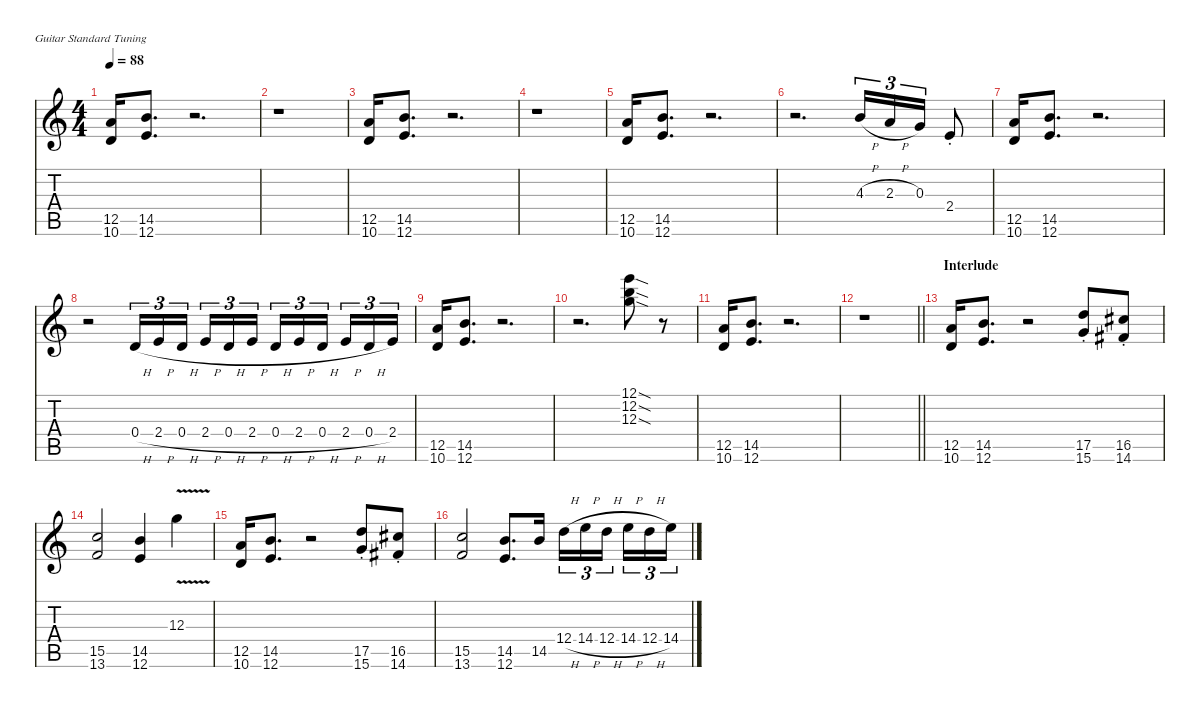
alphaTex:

\defaultSystemsLayout 4
\hideDynamics
\bracketExtendMode nobrackets
\singleTrackTrackNamePolicy hidden
\multiTrackTrackNamePolicy hidden
\firstSystemTrackNameMode fullname
\firstSystemTrackNameOrientation horizontal
\otherSystemsTrackNameOrientation horizontal
\track ("Guitar" "dist.guit.") {instrument distortionguitar}
\staff {score tabs}
\tuning (E4 B3 G3 D3 A2 E2)
\ts (4 4)
\tempo 88
\clef g2
\ks c
(12.5 10.6).16{dy f beam Up} (14.5 12.6).8{d beam Up} r.2{d beam Up} |
r.1{beam Down} |
(12.5 10.6).16{beam Up} (14.5 12.6).8{d beam Up} r.2{d beam Up} |
r.1{beam Down} |
(12.5 10.6).16{beam Up} (14.5 12.6).8{d beam Up} r.2{d beam Up} |
r.2{d beam Down} 4.3{h}.16{tu (3 2) beam Up} 2.3{h}.16{tu (3 2) beam Up} 0.3.16{tu (3 2) beam Up} 2.4{st}.8{beam Up} |
(12.5 10.6).16{beam Up} (14.5 12.6).8{d beam Up} r.2{d beam Up} |
r.2{beam Down} 0.4{h}.16{tu (3 2) beam Up} 2.4{h}.16{tu (3 2) beam Up} 0.4{h}.16{tu (3 2) beam Up} 2.4{h}.16{tu (3 2) beam Up} 0.4{h}.16{tu (3 2) beam Up} 2.4{h}.16{tu (3 2) beam Up} 0.4{h}.16{tu (3 2) beam Up} 2.4{h}.16{tu (3 2) beam Up} 0.4{h}.16{tu (3 2) beam Up} 2.4{h}.16{tu (3 2) beam Up} 0.4{h}.16{tu (3 2) beam Up} 2.4.16{tu (3 2) beam Up} |
(12.5 10.6).16{beam Up} (14.5 12.6).8{d beam Up} r.2{d beam Up} |
r.2{d beam Down} (12.1{sod} 12.2{sod} 12.3{sod}).8{beam Down} r.8{beam Down} |
(12.5 10.6).16{beam Up} (14.5 12.6).8{d beam Up} r.2{d beam Up} |
\barLineRight lightlight
r.1{beam Down} |
\section ("" "Interlude")
(12.5 10.6).16{beam Up} (14.5 12.6).8{d beam Up} r.2{beam Up} (17.5{st} 15.6{st}).8{beam Up} (16.5{st acc #} 14.6{st acc #}).8{beam Up} |
(15.5 13.6).2{beam Up} (14.5 12.6).4{beam Up} 12.3{v}.4{beam Down} |
(12.5 10.6).16{beam Up} (14.5 12.6).8{d beam Up} r.2{beam Up} (17.5{st} 15.6{st}).8{beam Up} (16.5{st acc #} 14.6{st acc #}).8{beam Up} |
(15.5 13.6).2{beam Up} (14.5 12.6).8{d beam Up} 14.5.16{beam Up} 12.4{h}.16{tu (3 2) beam Down} 14.4{h}.16{tu (3 2) beam Down} 12.4{h}.16{tu (3 2) beam Down} 14.4{h}.16{tu (3 2) beam Down} 12.4{h}.16{tu (3 2) beam Down} 14.4.16{tu (3 2) beam Down}
